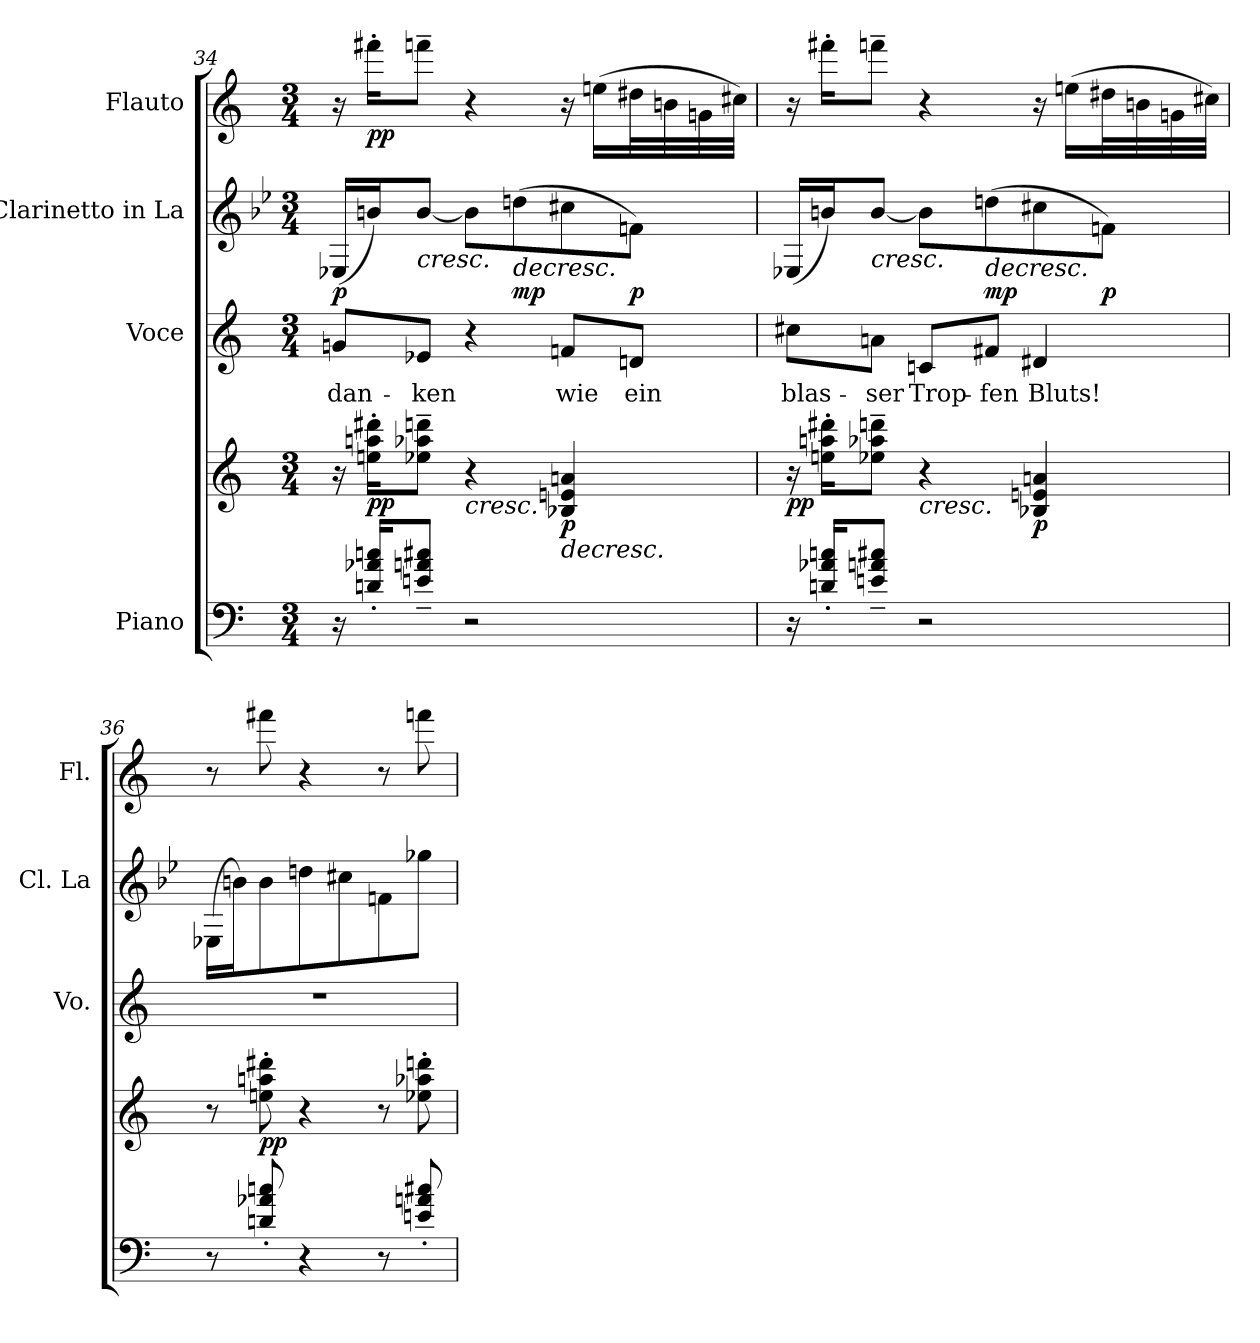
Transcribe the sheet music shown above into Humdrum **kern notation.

**kern	**kern	**dynam	**kern	**text	**kern	**dynam	**kern	**dynam
*part4	*part4	*part4	*part3	*part3	*part2	*part2	*part1	*part1
*staff5	*staff4	*staff4/5	*staff3	*staff3	*staff2	*staff2	*staff1	*staff1
*I"Piano	*	*	*I"Voce	*	*I"Clarinetto in La	*	*I"Flauto	*
*	*	*	*I'Vo.	*	*I'Cl. La	*	*I'Fl.	*
*clefF4	*clefG2	*	*clefG2	*	*clefG2	*	*clefG2	*
*	*	*	*	*	*ITrd8c14	*	*	*
*k[]	*k[]	*	*k[]	*	*k[b-e-]	*	*k[]	*
*M3/4	*M3/4	*	*M3/4	*	*M3/4	*	*M3/4	*
=34	=34	=34	=34	=34	=34	=34	=34	=34
!	!	!	!	!LO:LY:b	!	!LO:DY:b	!	!
16r	16r	.	8gn/L	-dan-	(<16EE-X/LL	p	16r	.
!	!	!LO:DY:b	!	!	!	!	!	!LO:DY:b
16dn/' 16a-X/' 16ccn/'KL	16een\' 16aan\' 16ddd#X\'KL	pp	.	.	16Bn/J)	.	16fff#X'\KL	pp
!	!	!	!	!LO:LY:b	!	!LO:HP:b	!	!
8en/~ 8an/~ 8cc#X/~J	8ee-X\~ 8aa-X\~ 8dddn\~J	.	8e-X/J	-ken	[8B/J	<	8fffn~\J	.
!	!	!LO:HP:b	!	!	!	!	!	!
2r	4r	<	4r	.	8B\L]	.	4r	.
!	!	!	!	!	!	!LO:HP:b	!	!
!	!	!	!	!	!	!LO:DY:n=1:b	!	!
.	.	.	.	.	(>8dn\	> mp	.	.
!	!	!LO:HP:b	!	!LO:LY:b	!	!	!	!
!	!	!LO:DY:n=1:b	!	!	!	!	!	!
.	4B-X/ 4en/ 4an/	> p	8fn/L	wie	8c#X\	.	16r	.
.	.	.	.	.	.	.	(>16een\LL	.
!	!	!	!	!LO:LY:b	!	!LO:DY:n=2:b	!	!
.	.	.	8dn/J	ein	8Fn\J)	[ p	32dd#X\L	.
.	.	.	.	.	.	.	32bn\	.
.	.	.	.	.	.	.	32gn\	.
.	.	.	.	.	.	.	32cc#X\JJJ)	.
.	.	[	.	.	.	.	.	.
=35	=35	=35	=35	=35	=35	=35	=35	=35
!	!	!LO:DY:b	!	!LO:LY:b	!	!	!	!
16r	16r	pp	8cc#X\L	blas-	(<16EE-X/LL	.	16r	.
16dn/' 16a-X/' 16ccn/'KL	16een\' 16aan\' 16ddd#X\'KL	.	.	.	16Bn/J)	.	16fff#X'\KL	.
!	!	!	!	!LO:LY:b	!	!LO:HP:b	!	!
8en/~ 8an/~ 8cc#X/~J	8ee-X\~ 8aa-X\~ 8dddn\~J	.	8an\J	-ser	[8B/J	<	8fffn~\J	.
!	!	!LO:HP:b	!	!LO:LY:b	!	!	!	!
2r	4r	<	8cn/L	Trop-	8B\L]	.	4r	.
!	!	!	!	!LO:LY:b	!	!LO:HP:n=1:b	!	!
!	!	!	!	!	!	!LO:DY:n=1:b	!	!
.	.	.	8f#X/J	-fen	(>8dn\	] > mp	.	.
!	!	!LO:DY:n=1:b	!	!LO:LY:b	!	!	!	!
.	4B-X/ 4en/ 4an/	] p	4d#X/	Bluts!	8c#X\	.	16r	.
.	.	.	.	.	.	.	(>16een\LL	.
!	!	!	!	!	!	!LO:DY:n=2:b	!	!
.	.	.	.	.	8Fn\J)	[ p	32dd#X\L	.
.	.	.	.	.	.	.	32bn\	.
.	.	.	.	.	.	.	32gn\	.
.	.	.	.	.	.	.	32cc#X\JJJ)	.
.	.	[	.	.	.	.	.	.
!!LO:LB:g=z
=36	=36	=36	=36	=36	=36	=36	=36	=36
8r	8r	.	2.r	.	(>16EE-X\LL	.	8r	.
.	.	.	.	.	16Bn\J)	.	.	.
!	!	!LO:DY:b	!	!	!	!	!	!
8dn/' 8a-X/' 8ccn/'	8een\' 8aan\' 8ddd#X\'	pp	.	.	8B\	.	8fff#X\	.
4r	4r	.	.	.	8dn\	.	4r	.
.	.	.	.	.	8c#X\	.	.	.
8r	8r	.	.	.	8Fn\	.	8r	.
8en/' 8an/' 8cc#X/'	8ee-X\' 8aa-X\' 8dddn\'	.	.	.	8g-X\J	.	8fffn\	.
.	.	.	.	.	.	]	.	.
=	=	=	=	=	=	=	=	=
*-	*-	*-	*-	*-	*-	*-	*-	*-
